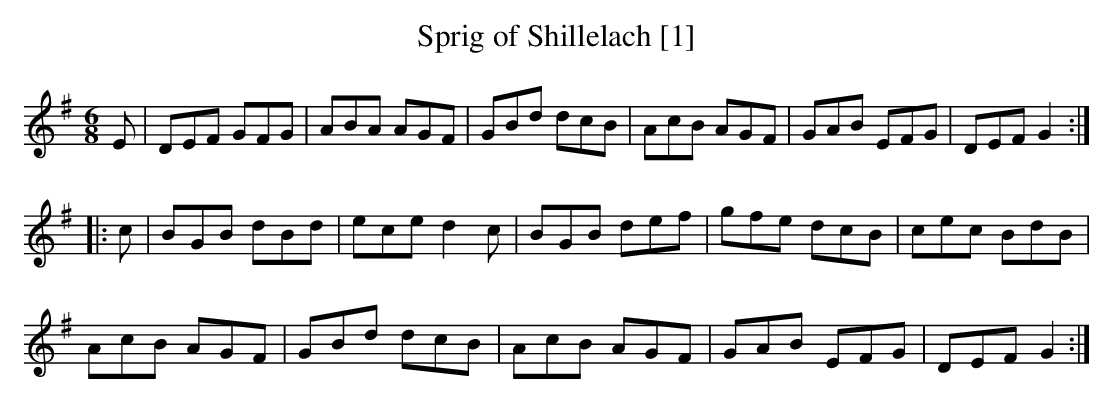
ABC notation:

X:1
T:Sprig of Shillelach [1]
M:6/8
L:1/8
K:G
E|DEF GFG|ABA AGF|GBd dcB|AcB AGF|GAB EFG|DEF G2:|
|:c|BGB dBd|ece d2c|BGB def|gfe dcB|cec BdB|
AcB AGF|GBd dcB|AcB AGF|GAB EFG|DEF G2:|]
